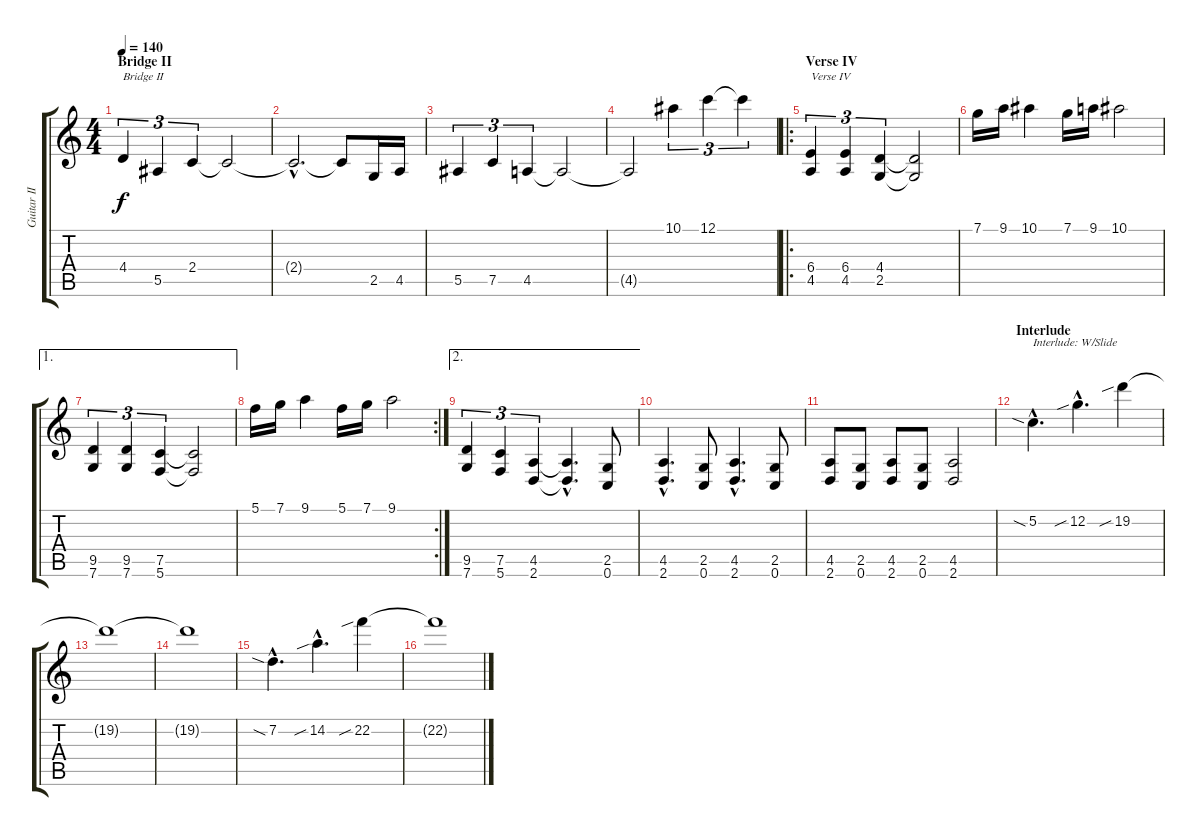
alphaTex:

\track ("Guitar II [Roy Torkington]" "Guitar II ") {instrument distortionguitar}
\staff {score tabs}
\tuning (C4 G3 Eb3 Bb2 F2 C2) {hide}
\ts (4 4)
\section ("" "Bridge II")
\tempo 140
\clef g2
\ks c
4.4.4{tu (3 2) txt "Bridge II" dy f} 5.5.4{tu (3 2)} 2.4.4{tu (3 2)} 2.4{t}.2 |
2.4{hac t}.2{d} 2.4{t}.8 2.5.16 4.5.16 |
5.5.4{tu (3 2)} 7.5.4{tu (3 2)} 4.5.4{tu (3 2)} 4.5{t}.2 |
4.5{t}.2 10.1.4{tu (3 2)} 12.1.4{tu (3 2)} 12.1{t}.4{tu (3 2)} |
\ro
\section ("" "Verse IV")
(6.4 4.5).4{tu (3 2) txt "Verse IV"} (6.4 4.5).4{tu (3 2)} (4.4 2.5).4{tu (3 2)} (4.4{t} 2.5{t}).2 |
7.1.16 9.1.16 10.1.4 7.1.16 9.1.16 10.1.2 |
\ae 1
(9.5 7.6).4{tu (3 2)} (9.5 7.6).4{tu (3 2)} (7.5 5.6).4{tu (3 2)} (7.5{t} 5.6{t}).2 |
\rc 2
5.1.16 7.1.16 9.1.4 5.1.16 7.1.16 9.1.2 |
\ae 2
(9.5 7.6).4{tu (3 2)} (7.5 5.6).4{tu (3 2)} (4.5 2.6).4{tu (3 2)} (4.5{hac t} 2.6{hac t}).4{d} (2.5 0.6).8 |
(4.5{hac} 2.6{hac}).4{d} (2.5 0.6).8 (4.5{hac} 2.6{hac}).4{d} (2.5 0.6).8 |
(4.5 2.6).8 (2.5 0.6).8 (4.5 2.6).8 (2.5 0.6).8 (4.5 2.6).2 |
\section ("" "Interlude")
5.2{sia hac}.4{d txt "Interlude: W/Slide"} 12.2{sib hac}.4{d} 19.2{sib}.4 |
19.2{t}.1 |
19.2{t}.1 |
7.2{sia hac}.4{d} 14.2{sib hac}.4{d} 22.2{sib}.4 |
22.2{t}.1
